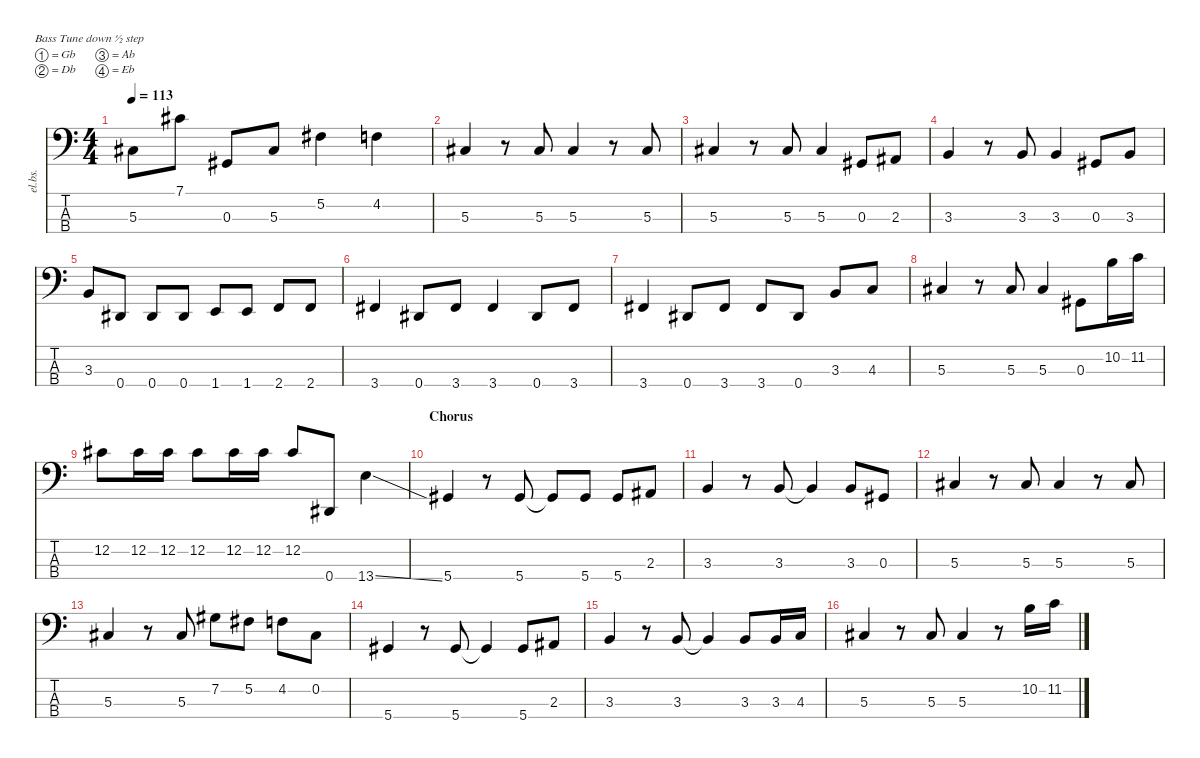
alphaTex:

\defaultSystemsLayout 4
\hideDynamics
\bracketExtendMode nobrackets
\otherSystemsTrackNameOrientation horizontal
\track ("Bass (Duff)" "el.bs.") {instrument electricbasspick}
\staff {score tabs}
\tuning (Gb2 Db2 Ab1 Eb1)
\ts (4 4)
\tempo 113
\clef f4
\ks c
5.3{acc #}.8{dy f} 7.1{acc #}.8 0.3{acc #}.8 5.3{acc #}.8 5.2{acc #}.4 4.2.4 |
5.3{acc #}.4 r.8 5.3{acc #}.8 5.3{acc #}.4 r.8 5.3{acc #}.8 |
5.3{acc #}.4 r.8 5.3{acc #}.8 5.3{acc #}.4 0.3{acc #}.8 2.3{acc #}.8 |
3.3.4 r.8 3.3.8 3.3.4 0.3{acc #}.8 3.3.8 |
3.3.8 0.4{acc #}.8 0.4{acc #}.8 0.4{acc #}.8 1.4.8 1.4.8 2.4.8 2.4.8 |
3.4{acc #}.4 0.4{acc #}.8 3.4{acc #}.8 3.4{acc #}.4 0.4{acc #}.8 3.4{acc #}.8 |
3.4{acc #}.4 0.4{acc #}.8 3.4{acc #}.8 3.4{acc #}.8 0.4{acc #}.8 3.3.8 4.3.8 |
5.3{acc #}.4 r.8 5.3{acc #}.8 5.3{acc #}.4 0.3{acc #}.8 10.2.16 11.2.16 |
12.2{acc #}.8 12.2{acc #}.16 12.2{acc #}.16 12.2{acc #}.8 12.2{acc #}.16 12.2{acc #}.16 12.2{acc #}.8 0.4{acc #}.8 13.4{ss}.4 |
\section ("" "Chorus")
5.4{acc #}.4 r.8 5.4{acc #}.8 5.4{t acc #}.8 5.4{acc #}.8 5.4{acc #}.8 2.3{acc #}.8 |
3.3.4 r.8 3.3.8 3.3{t}.4 3.3.8 0.3{acc #}.8 |
5.3{acc #}.4 r.8 5.3{acc #}.8 5.3{acc #}.4 r.8 5.3{acc #}.8 |
5.3{acc #}.4 r.8 5.3{acc #}.8 7.2{acc #}.8 5.2{acc #}.8 4.2.8 0.2{acc #}.8 |
5.4{acc #}.4 r.8 5.4{acc #}.8 5.4{t acc #}.4 5.4{acc #}.8 2.3{acc #}.8 |
3.3.4 r.8 3.3.8 3.3{t}.4 3.3.8 3.3.16 4.3.16 |
5.3{acc #}.4 r.8 5.3{acc #}.8 5.3{acc #}.4 r.8 10.2.16 11.2.16
